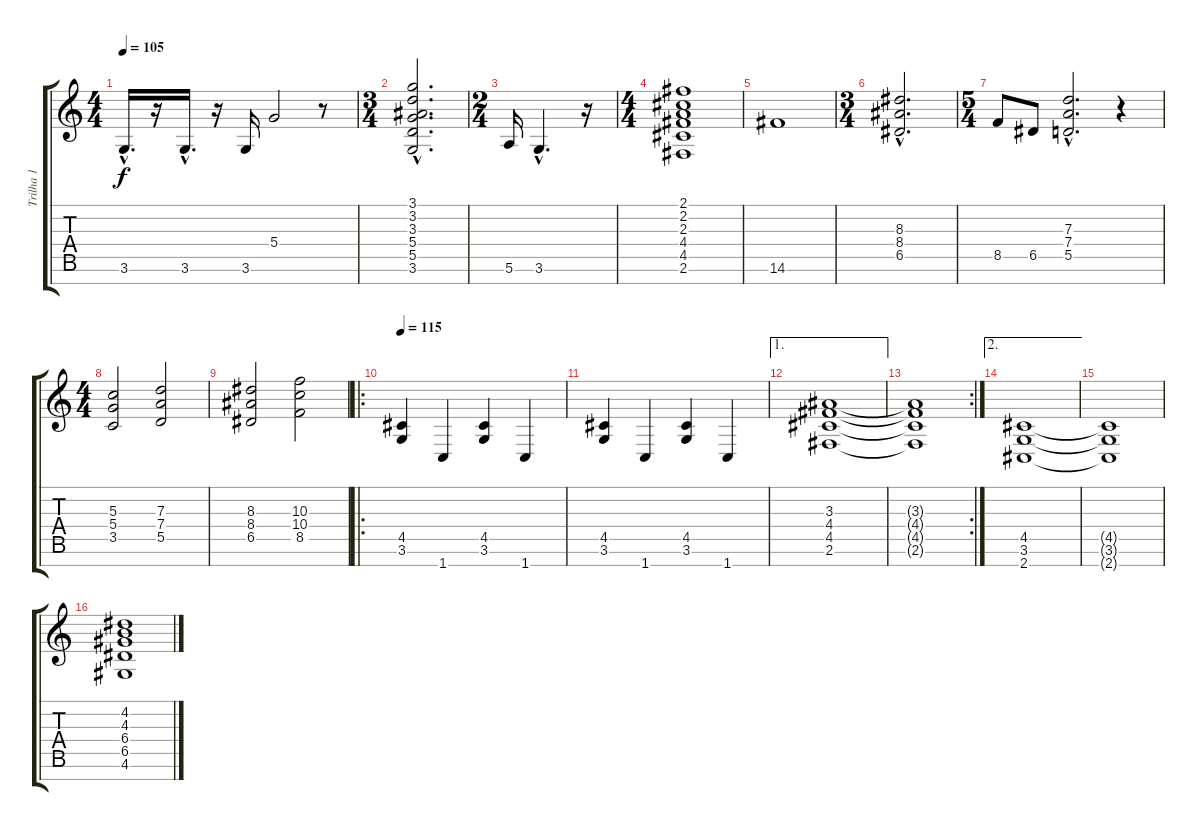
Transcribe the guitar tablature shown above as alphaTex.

\track ("Trilha 1" "Trilha 1") {instrument distortionguitar}
\staff {score tabs}
\tuning (E4 B3 G3 D3 A2 E2 B1) {hide}
\ts (4 4)
\tempo 105
\clef g2
\ks c
3.6{hac}.16{d dy f} r.16 3.6{hac}.16{d} r.16 3.6.16 5.4.2 r.8 |
\ts (3 4)
(3.1{hac} 3.2{hac} 3.3{hac} 5.4{hac} 5.5{hac} 3.6{hac}).2{d} |
\ts (2 4)
5.6.16 3.6{hac}.4{d} r.16 |
\ts (4 4)
(2.1 2.2 2.3 4.4 4.5 2.6).1 |
14.6.1 |
\ts (3 4)
(8.3{hac} 8.4{hac} 6.5{hac}).2{d} |
\ts (5 4)
8.5.8 6.5.8 (7.3{hac} 7.4{hac} 5.5{hac}).2{d} r.4 |
\ts (4 4)
(5.3 5.4 3.5).2 (7.3 7.4 5.5).2 |
(8.3 8.4 6.5).2 (10.3 10.4 8.5).2 |
\ro
\tempo 115
(4.5 3.6).4 1.7.4 (4.5 3.6).4 1.7.4 |
(4.5 3.6).4 1.7.4 (4.5 3.6).4 1.7.4 |
\ae 1
(3.3 4.4 4.5 2.6).1 |
\rc 2
(3.3{t} 4.4{t} 4.5{t} 2.6{t}).1 |
\ae 2
(4.5 3.6 2.7).1 |
(4.5{t} 3.6{t} 2.7{t}).1 |
(4.2 4.3 6.4 6.5 4.6).1
